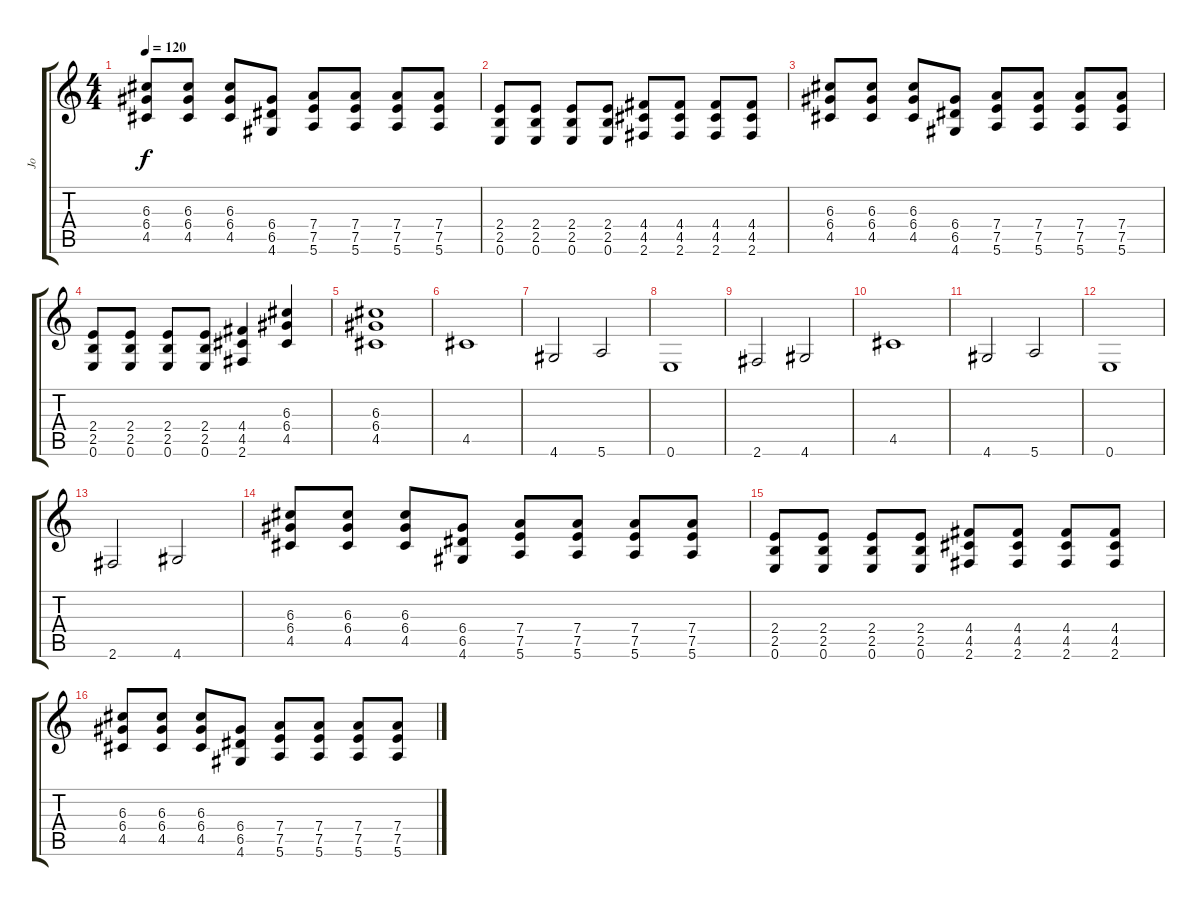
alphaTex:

\track ("Jo" "Jo") {instrument distortionguitar}
\staff {score tabs}
\tuning (E4 B3 G3 D3 A2 E2) {hide}
\ts (4 4)
\tempo 120
\clef g2
\ks c
(6.3 6.4 4.5).8{dy f} (6.3 6.4 4.5).8 (6.3 6.4 4.5).8 (6.4 6.5 4.6).8 (7.4 7.5 5.6).8 (7.4 7.5 5.6).8 (7.4 7.5 5.6).8 (7.4 7.5 5.6).8 |
(2.4 2.5 0.6).8 (2.4 2.5 0.6).8 (2.4 2.5 0.6).8 (2.4 2.5 0.6).8 (4.4 4.5 2.6).8 (4.4 4.5 2.6).8 (4.4 4.5 2.6).8 (4.4 4.5 2.6).8 |
(6.3 6.4 4.5).8 (6.3 6.4 4.5).8 (6.3 6.4 4.5).8 (6.4 6.5 4.6).8 (7.4 7.5 5.6).8 (7.4 7.5 5.6).8 (7.4 7.5 5.6).8 (7.4 7.5 5.6).8 |
(2.4 2.5 0.6).8 (2.4 2.5 0.6).8 (2.4 2.5 0.6).8 (2.4 2.5 0.6).8 (4.4 4.5 2.6).4 (6.3 6.4 4.5).4 |
(6.3 6.4 4.5).1 |
4.5.1 |
4.6.2 5.6.2 |
0.6.1 |
2.6.2 4.6.2 |
4.5.1 |
4.6.2 5.6.2 |
0.6.1 |
2.6.2 4.6.2 |
(6.3 6.4 4.5).8 (6.3 6.4 4.5).8 (6.3 6.4 4.5).8 (6.4 6.5 4.6).8 (7.4 7.5 5.6).8 (7.4 7.5 5.6).8 (7.4 7.5 5.6).8 (7.4 7.5 5.6).8 |
(2.4 2.5 0.6).8 (2.4 2.5 0.6).8 (2.4 2.5 0.6).8 (2.4 2.5 0.6).8 (4.4 4.5 2.6).8 (4.4 4.5 2.6).8 (4.4 4.5 2.6).8 (4.4 4.5 2.6).8 |
(6.3 6.4 4.5).8 (6.3 6.4 4.5).8 (6.3 6.4 4.5).8 (6.4 6.5 4.6).8 (7.4 7.5 5.6).8 (7.4 7.5 5.6).8 (7.4 7.5 5.6).8 (7.4 7.5 5.6).8
